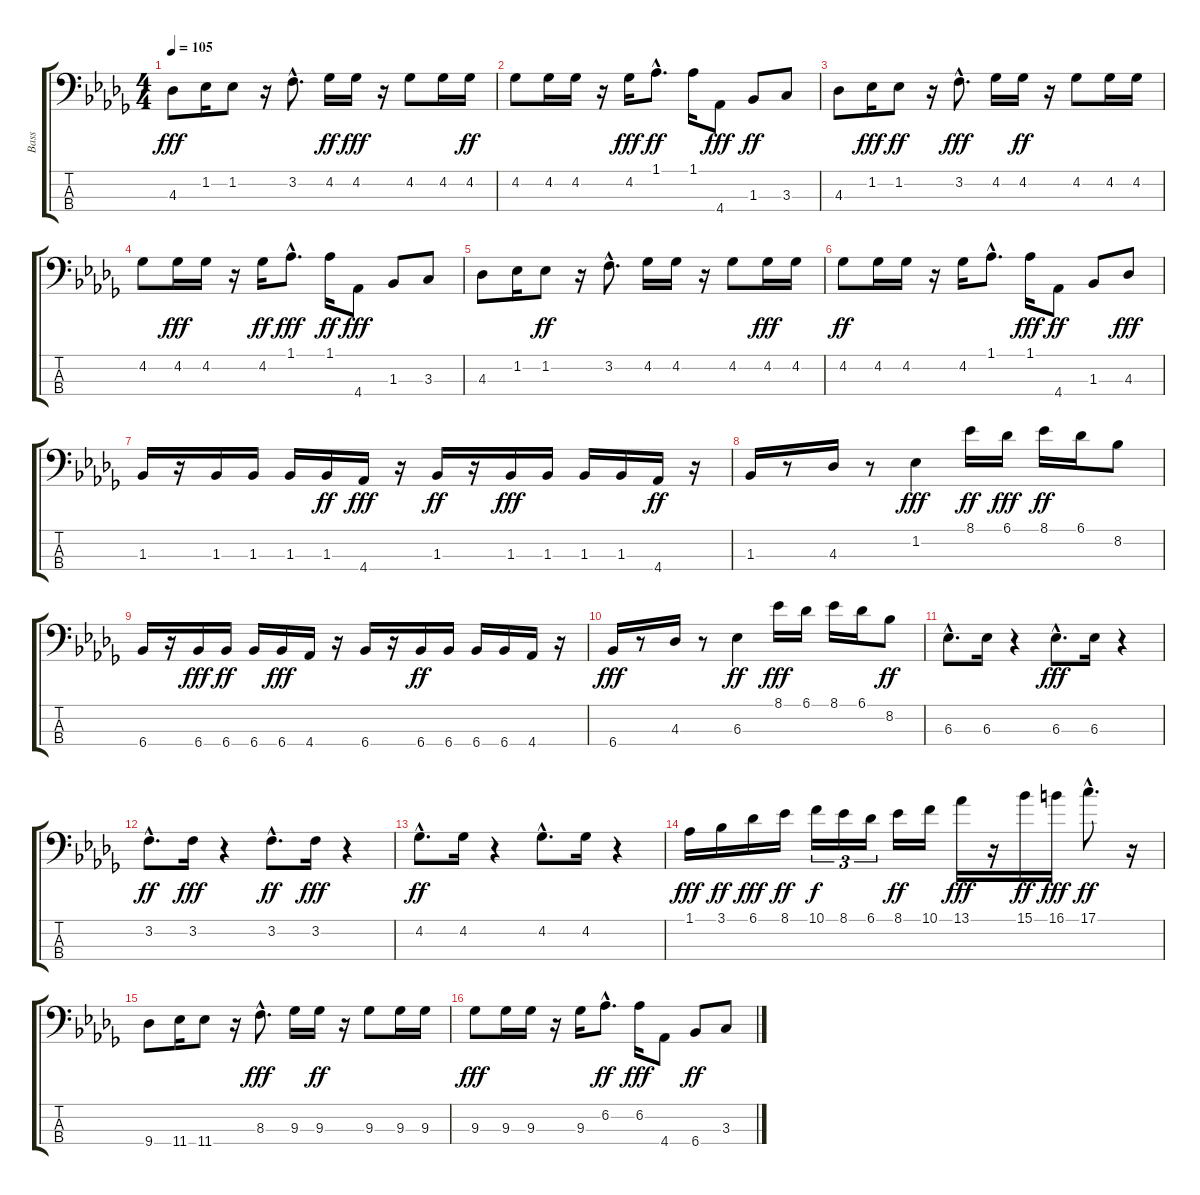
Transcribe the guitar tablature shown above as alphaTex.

\track ("Bass" "Bass") {instrument electricbassfinger}
\staff {score tabs}
\tuning (G2 D2 A1 E1) {hide}
\ts (4 4)
\tempo 105
\clef f4
\ks db
4.3.8{dy fff} 1.2.16 1.2.8 r.16 3.2{hac}.8{d} 4.2.16{dy ff} 4.2.16{dy fff} r.16 4.2.8 4.2.16 4.2.16{dy ff} |
4.2.8 4.2.16 4.2.16 r.16 4.2.16{dy fff} 1.1{hac}.8{d dy ff} 1.1.16 4.4.8{dy fff} 1.3.8{dy ff} 3.3.8 |
4.3.8 1.2.16{dy fff} 1.2.8{dy ff} r.16 3.2{hac}.8{d dy fff} 4.2.16 4.2.16{dy ff} r.16 4.2.8 4.2.16 4.2.16 |
4.2.8 4.2.16{dy fff} 4.2.16 r.16 4.2.16{dy ff} 1.1{hac}.8{d dy fff} 1.1.16{dy ff} 4.4.8{dy fff} 1.3.8 3.3.8 |
4.3.8 1.2.16 1.2.8{dy ff} r.16 3.2{hac}.8{d} 4.2.16 4.2.16 r.16 4.2.8 4.2.16{dy fff} 4.2.16 |
4.2.8{dy ff} 4.2.16 4.2.16 r.16 4.2.16 1.1{hac}.8{d} 1.1.16{dy fff} 4.4.8{dy ff} 1.3.8 4.3.8{dy fff} |
1.3.16 r.16 1.3.16 1.3.16 1.3.16 1.3.16{dy ff} 4.4.16{dy fff} r.16 1.3.16{dy ff} r.16 1.3.16{dy fff} 1.3.16 1.3.16 1.3.16 4.4.16{dy ff} r.16 |
1.3.16 r.8 4.3.16 r.8 1.2.4{dy fff} 8.1.16{dy ff} 6.1.16{dy fff} 8.1.16{dy ff} 6.1.16 8.2.8 |
6.4.16 r.16 6.4.16{dy fff} 6.4.16{dy ff} 6.4.16 6.4.16{dy fff} 4.4.16 r.16 6.4.16 r.16 6.4.16{dy ff} 6.4.16 6.4.16 6.4.16 4.4.16 r.16 |
6.4.16{dy fff} r.8 4.3.16 r.8 6.3.4{dy ff} 8.1.16{dy fff} 6.1.16 8.1.16 6.1.16 8.2.8{dy ff} |
6.3{hac}.8{d} 6.3.16 r.4 6.3{hac}.8{d dy fff} 6.3.16 r.4 |
3.2{hac}.8{d dy ff} 3.2.16{dy fff} r.4 3.2{hac}.8{d dy ff} 3.2.16{dy fff} r.4 |
4.2{hac}.8{d dy ff} 4.2.16 r.4 4.2{hac}.8{d} 4.2.16 r.4 |
1.1.16{dy fff} 3.1.16{dy ff} 6.1.16{dy fff} 8.1.16{dy ff} 10.1.16{tu (3 2) dy f} 8.1.16{tu (3 2)} 6.1.16{tu (3 2)} 8.1.16{dy ff} 10.1.16 13.1.16{dy fff} r.16 15.1.16{dy ff} 16.1.16{dy fff} 17.1{hac}.8{d dy ff} r.16 |
9.4.8 11.4.16 11.4.8 r.16 8.3{hac}.8{d dy fff} 9.3.16 9.3.16{dy ff} r.16 9.3.8 9.3.16 9.3.16 |
9.3.8{dy fff} 9.3.16 9.3.16 r.16 9.3.16 6.2{hac}.8{d dy ff} 6.2.16{dy fff} 4.4.8 6.4.8{dy ff} 3.3.8
